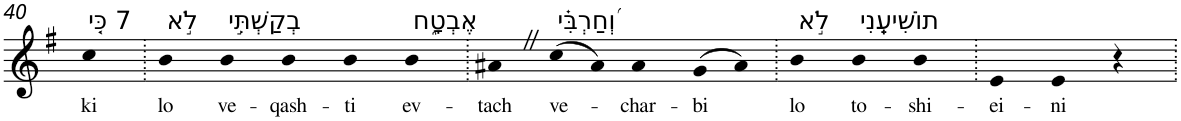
**kern	**text
*part1	*part1
*staff1	*staff1
*I"Piano	*
*I'Pno	*
!!LO:PB:g=z
*clefG2	*
*k[f#]	*
*G:	*
=40	=40
!LO:TX:a:t=7 כִּ֤י	!
!	!LO:LY:b
4cc	ki
=41.	=41.
!LO:TX:a:t=לֹ֣א	!
!	!LO:LY:b
4b	lo
!LO:TX:a:t=בְקַשְׁתִּ֣י	!
!	!LO:LY:b
4b	ve-
!	!LO:LY:b
4b	-qash-
!	!LO:LY:b
4b	-ti
!LO:TX:a:t=אֶבְטָ֑ח	!
!	!LO:LY:b
4b	ev-
=42.	=42.
!	!LO:LY:b
4a#XZ	-tach
!LO:TX:a:t=וְ֝חַרְבִּ֗י	!
!	!LO:LY:b
(>8cc	ve-
8a#)	.
!	!LO:LY:b
4a#	-char-
!	!LO:LY:b
(>8g	-bi
8a#)	.
=43.	=43.
!LO:TX:a:t=לֹ֣א	!
!	!LO:LY:b
4b	lo
!LO:TX:a:t=תוֹשִׁיעֵֽנִי	!
!	!LO:LY:b
4b	to-
!	!LO:LY:b
4b	-shi-
=44.	=44.
!	!LO:LY:b
4e	-ei-
!	!LO:LY:b
4e	-ni
4r	.
=.	=.
*-	*-
